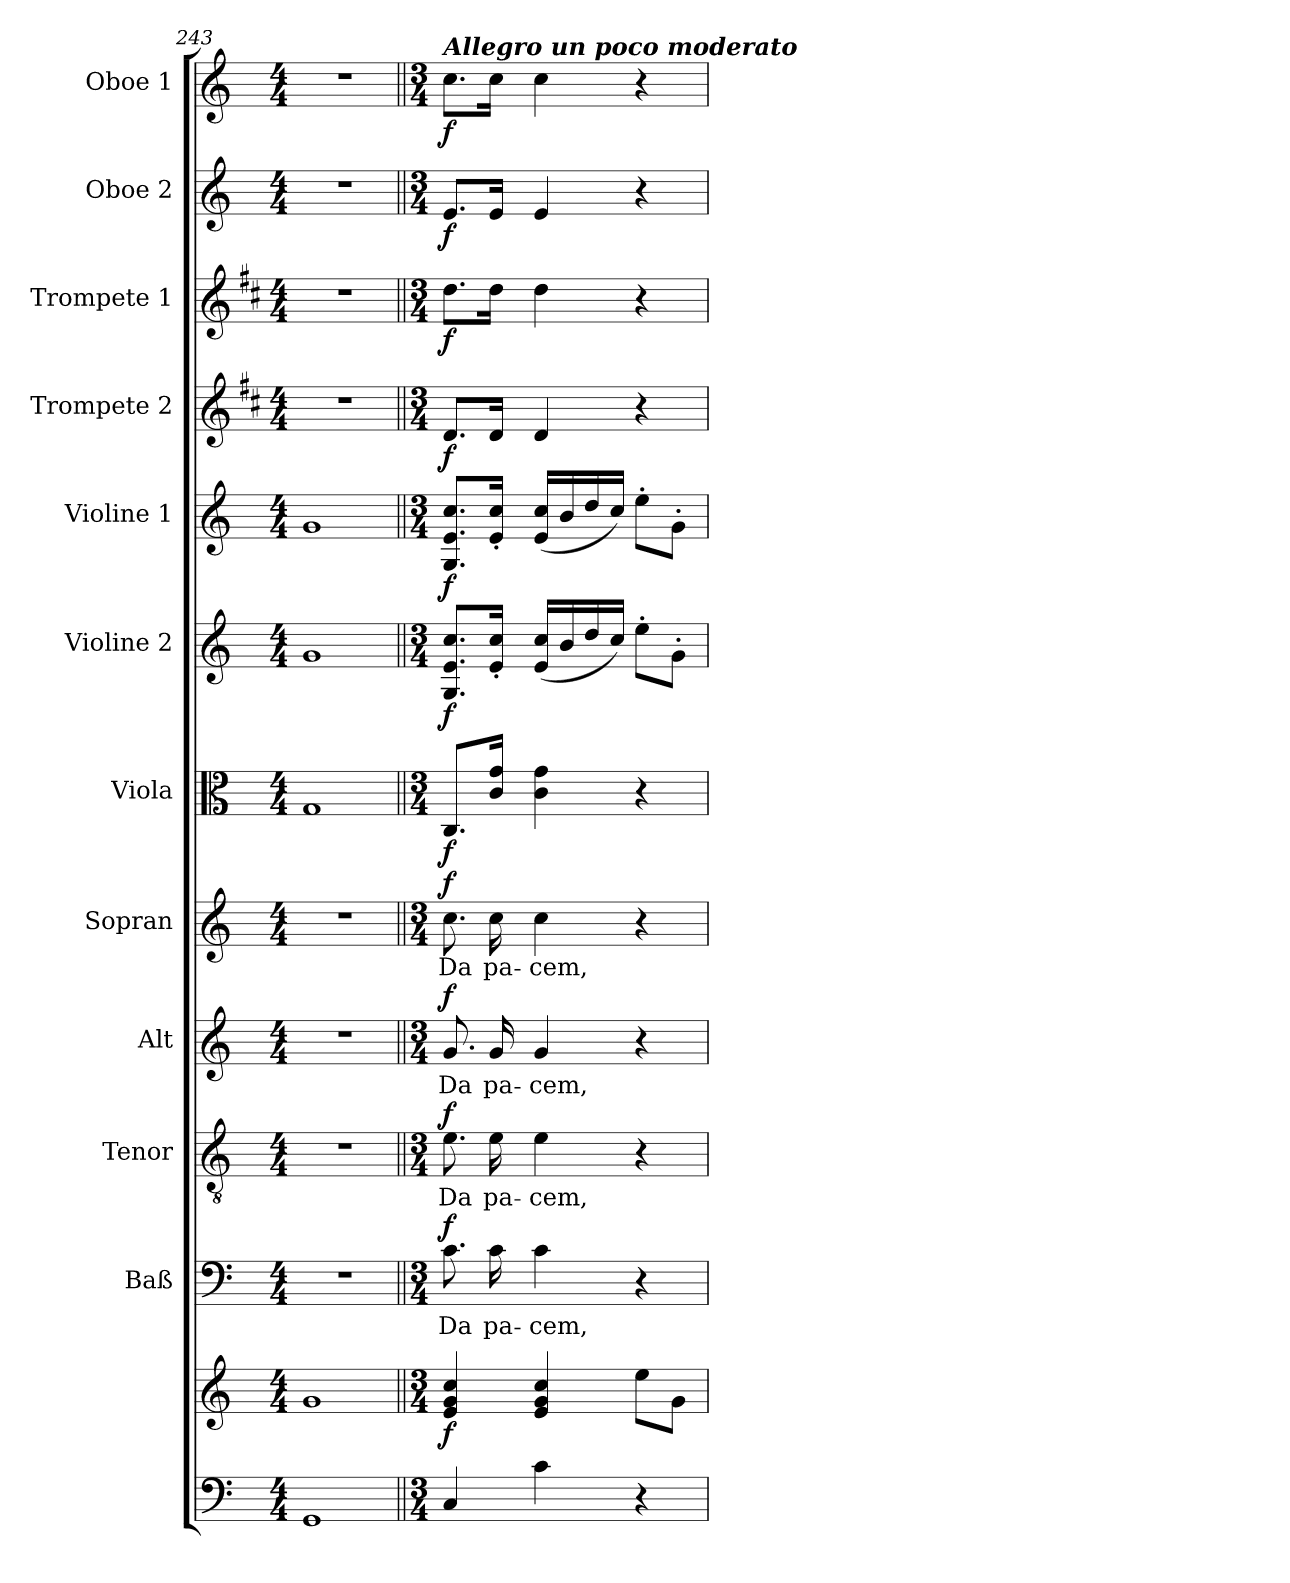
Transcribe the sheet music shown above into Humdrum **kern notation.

**kern	**kern	**dynam	**kern	**text	**dynam	**kern	**text	**dynam	**kern	**text	**dynam	**kern	**text	**dynam	**kern	**dynam	**kern	**dynam	**kern	**dynam	**kern	**dynam	**kern	**dynam	**kern	**dynam	**kern	**dynam
*part12	*part12	*part12	*part11	*part11	*part11	*part10	*part10	*part10	*part9	*part9	*part9	*part8	*part8	*part8	*part7	*part7	*part6	*part6	*part5	*part5	*part4	*part4	*part3	*part3	*part2	*part2	*part1	*part1
*staff13	*staff12	*staff12/13	*staff11	*staff11	*staff11	*staff10	*staff10	*staff10	*staff9	*staff9	*staff9	*staff8	*staff8	*staff8	*staff7	*staff7	*staff6	*staff6	*staff5	*staff5	*staff4	*staff4	*staff3	*staff3	*staff2	*staff2	*staff1	*staff1
*	*	*	*I"Baß	*	*	*I"Tenor	*	*	*I"Alt	*	*	*I"Sopran	*	*	*I"Viola	*	*I"Violine 2	*	*I"Violine 1	*	*I"Trompete 2	*	*I"Trompete 1	*	*I"Oboe 2	*	*I"Oboe 1	*
*	*	*	*I'Baß	*	*	*I'Ten	*	*	*I'Alt	*	*	*I'Sop	*	*	*I'Vla.	*	*I'Vln. 2	*	*I'Vln. 1	*	*I'Trp. 2	*	*I'Trp. 1	*	*I'Ob. 2	*	*I'Ob. 1	*
*clefF4	*clefG2	*	*clefF4	*	*	*clefGv2	*	*	*clefG2	*	*	*clefG2	*	*	*clefC3	*	*clefG2	*	*clefG2	*	*clefG2	*	*clefG2	*	*clefG2	*	*clefG2	*
*	*	*	*	*	*	*	*	*	*	*	*	*	*	*	*	*	*	*	*	*	*ITrd1c2	*	*ITrd1c2	*	*	*	*	*
*k[]	*k[]	*	*k[]	*	*	*k[]	*	*	*k[]	*	*	*k[]	*	*	*k[]	*	*k[]	*	*k[]	*	*k[]	*	*k[]	*	*k[]	*	*k[]	*
*C:	*C:	*	*C:	*	*	*C:	*	*	*C:	*	*	*C:	*	*	*C:	*	*C:	*	*C:	*	*C:	*	*C:	*	*C:	*	*C:	*
*M4/4	*M4/4	*	*M4/4	*	*	*M4/4	*	*	*M4/4	*	*	*M4/4	*	*	*M4/4	*	*M4/4	*	*M4/4	*	*M4/4	*	*M4/4	*	*M4/4	*	*M4/4	*
=243	=243	=243	=243	=243	=243	=243	=243	=243	=243	=243	=243	=243	=243	=243	=243	=243	=243	=243	=243	=243	=243	=243	=243	=243	=243	=243	=243	=243
1GG	1g	.	1r	.	.	1r	.	.	1r	.	.	1r	.	.	1G	.	1g	.	1g	.	1r	.	1r	.	1r	.	1r	.
!!LO:PB:g=z
=244||	=244||	=244||	=244||	=244||	=244||	=244||	=244||	=244||	=244||	=244||	=244||	=244||	=244||	=244||	=244||	=244||	=244||	=244||	=244||	=244||	=244||	=244||	=244||	=244||	=244||	=244||	=244||	=244||
*M3/4	*M3/4	*	*M3/4	*	*	*M3/4	*	*	*M3/4	*	*	*M3/4	*	*	*M3/4	*	*M3/4	*	*M3/4	*	*M3/4	*	*M3/4	*	*M3/4	*	*M3/4	*
!	!	!	!	!	!	!	!	!	!	!	!	!	!	!	!	!	!	!	!	!	!	!	!	!	!	!	!LO:TX:a:Bi:t=Allegro un poco moderato	!
!	!	!LO:DY:b	!	!LO:LY:b	!LO:DY:a	!	!LO:LY:b	!LO:DY:a	!	!LO:LY:b	!LO:DY:a	!	!LO:LY:b	!LO:DY:a	!	!LO:DY:b	!	!LO:DY:b	!	!LO:DY:b	!	!LO:DY:b	!	!LO:DY:b	!	!LO:DY:b	!	!LO:DY:b
4C/	4e/ 4g/ 4cc/	f	8.c\	Da	f	8.e\	Da	f	8.g/	Da	f	8.cc\	Da	f	8.C/L	f	8.G/ 8.e/ 8.cc/L	f	8.G/ 8.e/ 8.cc/L	f	8.c/L	f	8.cc\L	f	8.e/L	f	8.cc\L	f
!	!	!	!	!LO:LY:b	!	!	!LO:LY:b	!	!	!LO:LY:b	!	!	!LO:LY:b	!	!	!	!	!	!	!	!	!	!	!	!	!	!	!
.	.	.	16c\	pa-	.	16e\	pa-	.	16g/	pa-	.	16cc\	pa-	.	16c/ 16g/Jk	.	16e/'< 16cc/'<Jk	.	16e/'< 16cc/'<Jk	.	16c/Jk	.	16cc\Jk	.	16e/Jk	.	16cc\Jk	.
!	!	!	!	!LO:LY:b	!	!	!LO:LY:b	!	!	!LO:LY:b	!	!	!LO:LY:b	!	!	!	!	!	!	!	!	!	!	!	!	!	!	!
4c\	4e/ 4g/ 4cc/	.	4c\	-cem,	.	4e\	-cem,	.	4g/	-cem,	.	4cc\	-cem,	.	4c\ 4g\	.	(<16e/ 16cc/LL	.	(<16e/ 16cc/LL	.	4c/	.	4cc\	.	4e/	.	4cc\	.
.	.	.	.	.	.	.	.	.	.	.	.	.	.	.	.	.	16b/	.	16b/	.	.	.	.	.	.	.	.	.
.	.	.	.	.	.	.	.	.	.	.	.	.	.	.	.	.	16dd/	.	16dd/	.	.	.	.	.	.	.	.	.
.	.	.	.	.	.	.	.	.	.	.	.	.	.	.	.	.	16cc/JJ)	.	16cc/JJ)	.	.	.	.	.	.	.	.	.
4r	8ee\L	.	4r	.	.	4r	.	.	4r	.	.	4r	.	.	4r	.	8ee'>\L	.	8ee'>\L	.	4r	.	4r	.	4r	.	4r	.
.	8g\J	.	.	.	.	.	.	.	.	.	.	.	.	.	.	.	8g'>\J	.	8g'>\J	.	.	.	.	.	.	.	.	.
=	=	=	=	=	=	=	=	=	=	=	=	=	=	=	=	=	=	=	=	=	=	=	=	=	=	=	=	=
*-	*-	*-	*-	*-	*-	*-	*-	*-	*-	*-	*-	*-	*-	*-	*-	*-	*-	*-	*-	*-	*-	*-	*-	*-	*-	*-	*-	*-
